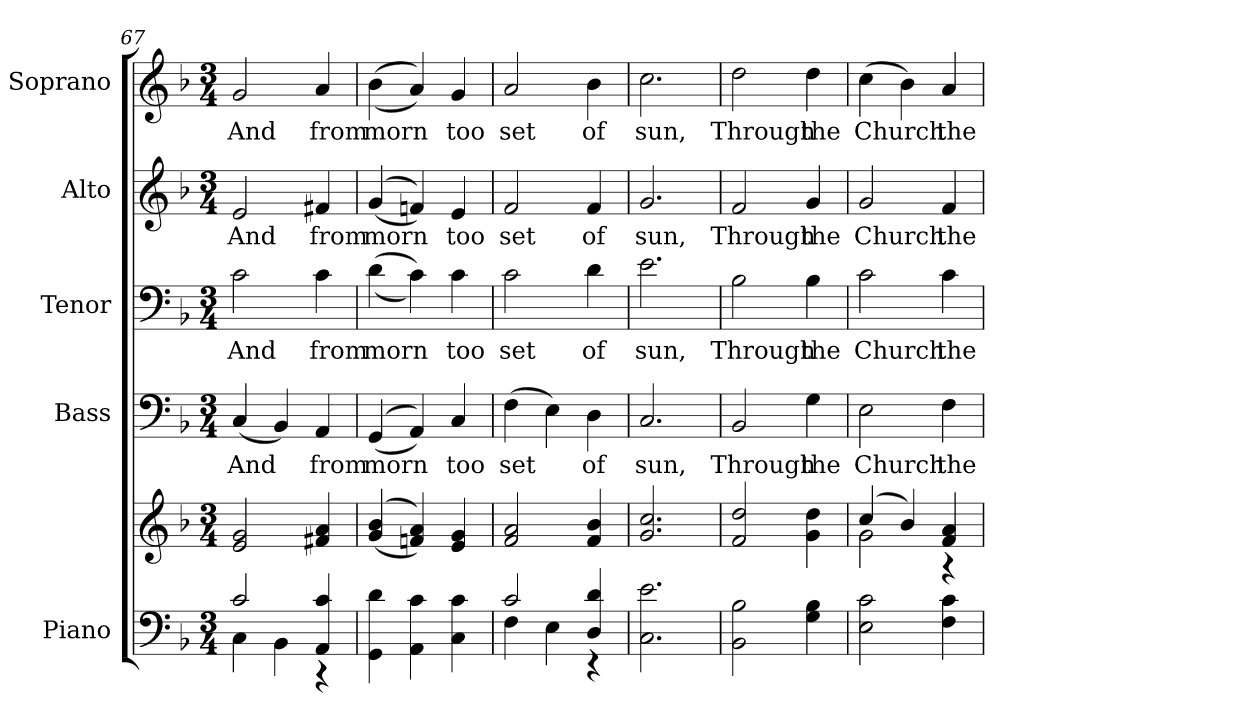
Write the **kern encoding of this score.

**kern	**kern	**kern	**text	**kern	**text	**kern	**text	**kern	**text
*part5	*part5	*part4	*part4	*part3	*part3	*part2	*part2	*part1	*part1
*staff6	*staff5	*staff4	*staff4	*staff3	*staff3	*staff2	*staff2	*staff1	*staff1
*I"Piano	*	*I"Bass	*	*I"Tenor	*	*I"Alto	*	*I"Soprano	*
*I'Pno.	*	*I'B.	*	*I'T.	*	*I'A.	*	*I'S.	*
!!LO:PB:g=z
*clefF4	*clefG2	*clefF4	*	*clefF4	*	*clefG2	*	*clefG2	*
*k[b-]	*k[b-]	*k[b-]	*	*k[b-]	*	*k[b-]	*	*k[b-]	*
*F:	*F:	*F:	*	*F:	*	*F:	*	*F:	*
*M3/4	*M3/4	*M3/4	*	*M3/4	*	*M3/4	*	*M3/4	*
=67	=67	=67	=67	=67	=67	=67	=67	=67	=67
*^	*	*	*	*	*	*	*	*	*
!	!	!	!	!LO:LY:b:color=#000000	!	!	!	!	!	!
!	!	!	!	!	!	!LO:LY:b:color=#000000	!	!	!	!
!	!	!	!	!	!	!	!	!LO:LY:b:color=#000000	!	!
!	!	!	!	!	!	!	!	!	!	!LO:LY:b:color=#000000
2ci/	4Ci\	2ei/ 2gi	(4Ci/	And	2ci\	And	2ei/	And	2gi/	And
.	4BB-i\	.	4BB-i/)	.	.	.	.	.	.	.
!	!	!	!	!LO:LY:b:color=#000000	!	!	!	!	!	!
!	!	!	!	!	!	!LO:LY:b:color=#000000	!	!	!	!
!	!	!	!	!	!	!	!	!LO:LY:b:color=#000000	!	!
!	!	!	!	!	!	!	!	!	!	!LO:LY:b:color=#000000
4AAi/ 4ci	4r	4f#Xi/ 4ai	4AAi/	from	4ci\	from	4f#Xi/	from	4ai/	from
*v	*v	*	*	*	*	*	*	*	*	*
=68	=68	=68	=68	=68	=68	=68	=68	=68	=68
*^	*	*	*	*	*	*	*	*	*
!	!	!	!	!LO:LY:b:color=#000000	!	!	!	!	!	!
*v	*v	*	*	*	*	*	*	*	*	*
*^	*	*	*	*	*	*	*	*	*
!	!	!	!	!	!	!LO:LY:b:color=#000000	!	!	!	!
*v	*v	*	*	*	*	*	*	*	*	*
*^	*	*	*	*	*	*	*	*	*
!	!	!	!	!	!	!	!	!LO:LY:b:color=#000000	!	!
*v	*v	*	*	*	*	*	*	*	*	*
*^	*	*	*	*	*	*	*	*	*
!	!	!	!	!	!	!	!	!	!	!LO:LY:b:color=#000000
*v	*v	*	*	*	*	*	*	*	*	*
4GGi\ 4di	((4gi/ 4b-i	((4GGi/	morn	((4di\	morn	((4gi/	morn	((4b-i\	morn
4AAi\ 4ci	4fni/ 4ai))	4AAi/))	.	4ci\))	.	4fni/))	.	4ai/))	.
!	!	!	!LO:LY:b:color=#000000	!	!	!	!	!	!
!	!	!	!	!	!LO:LY:b:color=#000000	!	!	!	!
!	!	!	!	!	!	!	!LO:LY:b:color=#000000	!	!
!	!	!	!	!	!	!	!	!	!LO:LY:b:color=#000000
4Ci\ 4ci	4ei/ 4gi	4Ci/	too	4ci\	too	4ei/	too	4gi/	too
=69	=69	=69	=69	=69	=69	=69	=69	=69	=69
*^	*	*	*	*	*	*	*	*	*
!	!	!	!	!LO:LY:b:color=#000000	!	!	!	!	!	!
!	!	!	!	!	!	!LO:LY:b:color=#000000	!	!	!	!
!	!	!	!	!	!	!	!	!LO:LY:b:color=#000000	!	!
!	!	!	!	!	!	!	!	!	!	!LO:LY:b:color=#000000
2ci/	4Fi\	2fi/ 2ai	(4Fi\	set	2ci\	set	2fi/	set	2ai/	set
.	4Ei\	.	4Ei\)	.	.	.	.	.	.	.
!	!	!	!	!LO:LY:b:color=#000000	!	!	!	!	!	!
!	!	!	!	!	!	!LO:LY:b:color=#000000	!	!	!	!
!	!	!	!	!	!	!	!	!LO:LY:b:color=#000000	!	!
!	!	!	!	!	!	!	!	!	!	!LO:LY:b:color=#000000
4Di/ 4di	4r	4fi/ 4b-i	4Di\	of	4di\	of	4fi/	of	4b-i\	of
*v	*v	*	*	*	*	*	*	*	*	*
!!LO:PB:g=z
=70	=70	=70	=70	=70	=70	=70	=70	=70	=70
*^	*	*	*	*	*	*	*	*	*
!	!	!	!	!LO:LY:b:color=#000000	!	!	!	!	!	!
*v	*v	*	*	*	*	*	*	*	*	*
*^	*	*	*	*	*	*	*	*	*
!	!	!	!	!	!	!LO:LY:b:color=#000000	!	!	!	!
*v	*v	*	*	*	*	*	*	*	*	*
*^	*	*	*	*	*	*	*	*	*
!	!	!	!	!	!	!	!	!LO:LY:b:color=#000000	!	!
*v	*v	*	*	*	*	*	*	*	*	*
*^	*	*	*	*	*	*	*	*	*
!	!	!	!	!	!	!	!	!	!	!LO:LY:b:color=#000000
*v	*v	*	*	*	*	*	*	*	*	*
2.Ci\ 2.ei	2.gi/ 2.cci	2.Ci/	sun,	2.ei\	sun,	2.gi/	sun,	2.cci\	sun,
=71	=71	=71	=71	=71	=71	=71	=71	=71	=71
!	!	!	!LO:LY:b:color=#000000	!	!	!	!	!	!
!	!	!	!	!	!LO:LY:b:color=#000000	!	!	!	!
!	!	!	!	!	!	!	!LO:LY:b:color=#000000	!	!
!	!	!	!	!	!	!	!	!	!LO:LY:b:color=#000000
2BB-i\ 2B-i	2fi/ 2ddi	2BB-i/	Through	2B-i\	Through	2fi/	Through	2ddi\	Through
!	!	!	!LO:LY:b:color=#000000	!	!	!	!	!	!
!	!	!	!	!	!LO:LY:b:color=#000000	!	!	!	!
!	!	!	!	!	!	!	!LO:LY:b:color=#000000	!	!
!	!	!	!	!	!	!	!	!	!LO:LY:b:color=#000000
4Gi\ 4B-i	4gi\ 4ddi	4Gi\	the	4B-i\	the	4gi/	the	4ddi\	the
=72	=72	=72	=72	=72	=72	=72	=72	=72	=72
*	*^	*	*	*	*	*	*	*	*
!	!	!	!	!LO:LY:b:color=#000000	!	!	!	!	!	!
!	!	!	!	!	!	!LO:LY:b:color=#000000	!	!	!	!
!	!	!	!	!	!	!	!	!LO:LY:b:color=#000000	!	!
!	!	!	!	!	!	!	!	!	!	!LO:LY:b:color=#000000
2Ei\ 2ci	(4cci/	2gi\	2Ei\	Church	2ci\	Church	2gi/	Church	(4cci\	Church
.	4b-i/)	.	.	.	.	.	.	.	4b-i\)	.
!	!	!	!	!LO:LY:b:color=#000000	!	!	!	!	!	!
!	!	!	!	!	!	!LO:LY:b:color=#000000	!	!	!	!
!	!	!	!	!	!	!	!	!LO:LY:b:color=#000000	!	!
!	!	!	!	!	!	!	!	!	!	!LO:LY:b:color=#000000
4Fi\ 4ci	4fi/ 4ai	4r	4Fi\	the	4ci\	the	4fi/	the	4ai/	the
*	*v	*v	*	*	*	*	*	*	*	*
=	=	=	=	=	=	=	=	=	=
*-	*-	*-	*-	*-	*-	*-	*-	*-	*-
